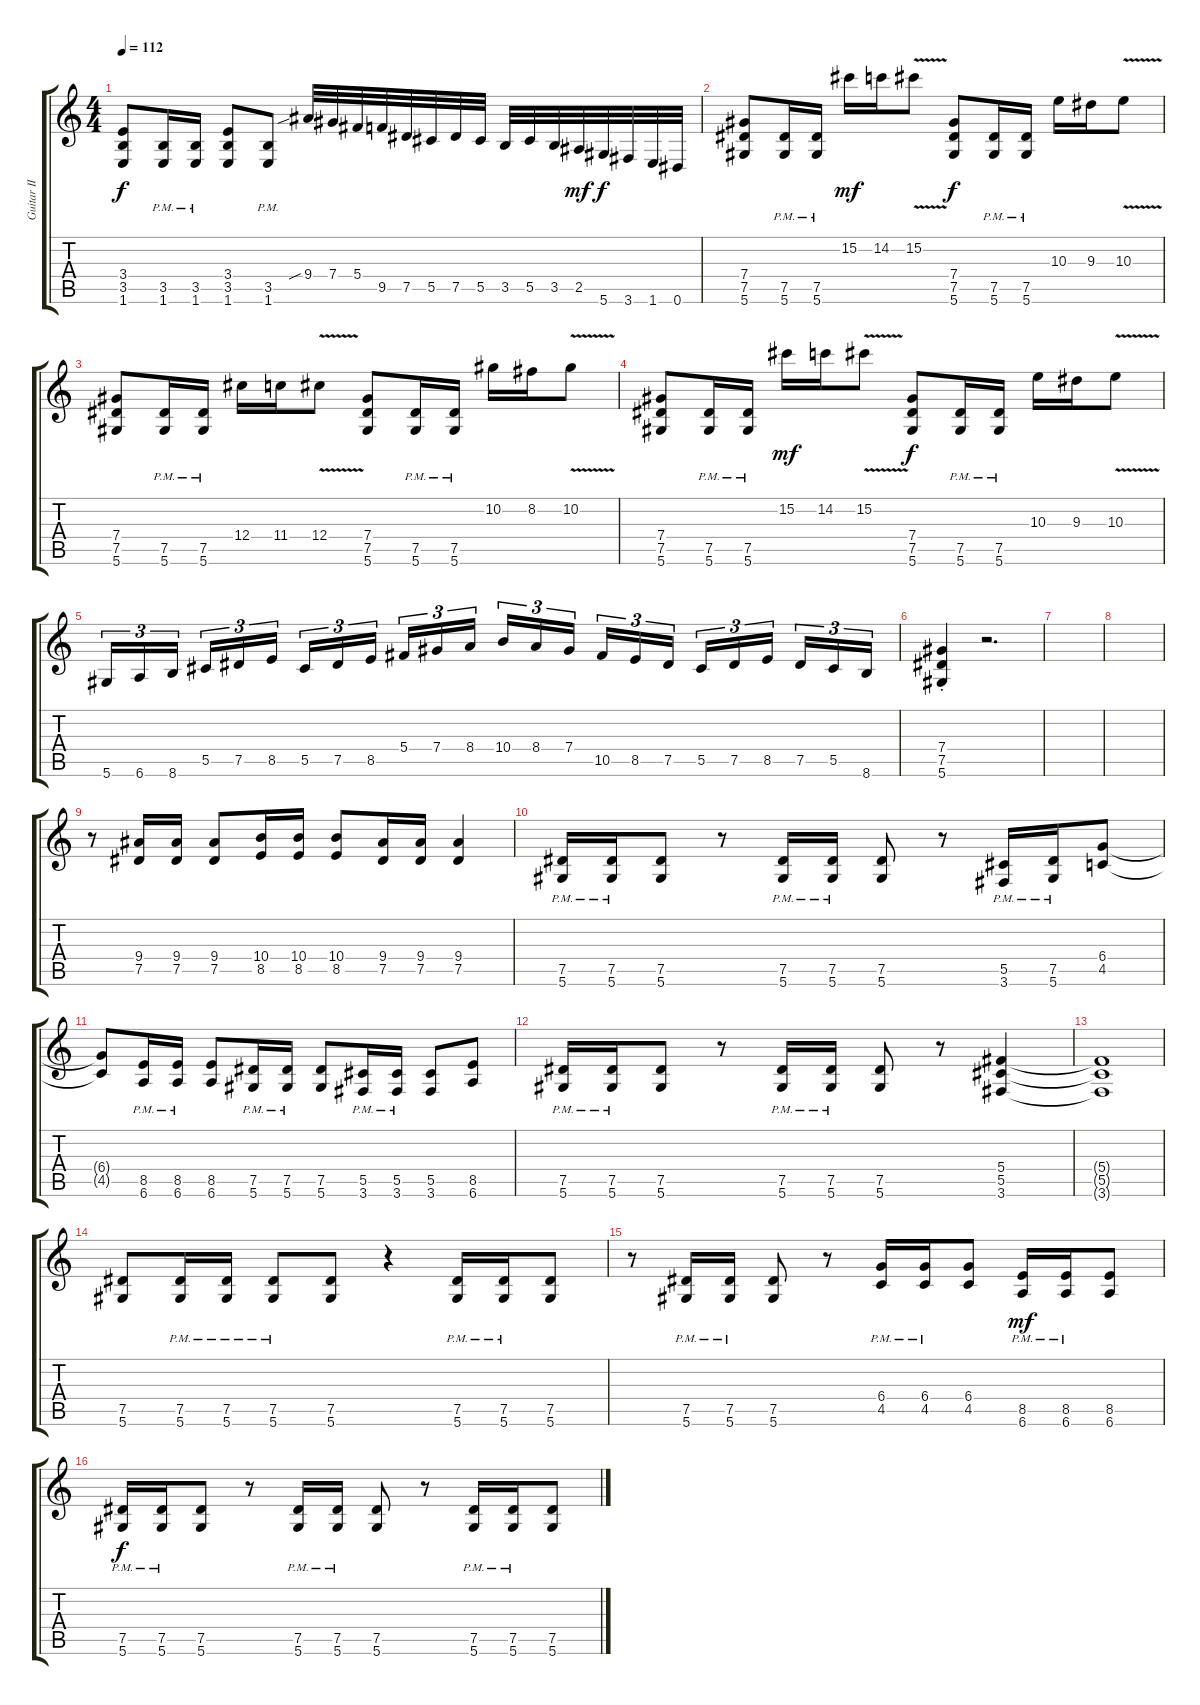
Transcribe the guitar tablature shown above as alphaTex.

\track ("Guitar II" "Guitar II") {instrument overdrivenguitar}
\staff {score tabs}
\tuning (Eb4 Bb3 Gb3 Db3 Ab2 Eb2) {hide}
\ts (4 4)
\tempo 112
\clef g2
\ks c
(3.4 3.5 1.6).8{dy f} (3.5{pm} 1.6{pm}).16 (3.5{pm} 1.6{pm}).16 (3.4 3.5 1.6).8 (3.5{pm} 1.6{pm}).8 9.4{sib}.32 7.4.32 5.4.32 9.5.32 7.5.32 5.5.32 7.5.32 5.5.32 3.5.32 5.5.32 3.5.32 2.5.32{dy mf} 5.6.32{dy f} 3.6.32 1.6.32 0.6.32 |
(7.4 7.5 5.6).8 (7.5{pm} 5.6{pm}).16 (7.5{pm} 5.6{pm}).16 15.2.16{dy mf} 14.2.16 15.2{v}.8 (7.4 7.5 5.6).8{dy f} (7.5{pm} 5.6{pm}).16 (7.5{pm} 5.6{pm}).16 10.3.16 9.3.16 10.3{v}.8 |
(7.4 7.5 5.6).8 (7.5{pm} 5.6{pm}).16 (7.5{pm} 5.6{pm}).16 12.4.16 11.4.16 12.4{v}.8 (7.4 7.5 5.6).8 (7.5{pm} 5.6{pm}).16 (7.5{pm} 5.6{pm}).16 10.2.16 8.2.16 10.2{v}.8 |
(7.4 7.5 5.6).8 (7.5{pm} 5.6{pm}).16 (7.5{pm} 5.6{pm}).16 15.2.16{dy mf} 14.2.16 15.2{v}.8 (7.4 7.5 5.6).8{dy f} (7.5{pm} 5.6{pm}).16 (7.5{pm} 5.6{pm}).16 10.3.16 9.3.16 10.3{v}.8 |
5.6.16{tu (3 2)} 6.6.16{tu (3 2)} 8.6.16{tu (3 2) beam splitsecondary} 5.5.16{tu (3 2)} 7.5.16{tu (3 2)} 8.5.16{tu (3 2)} 5.5.16{tu (3 2)} 7.5.16{tu (3 2)} 8.5.16{tu (3 2) beam splitsecondary} 5.4.16{tu (3 2)} 7.4.16{tu (3 2)} 8.4.16{tu (3 2)} 10.4.16{tu (3 2)} 8.4.16{tu (3 2)} 7.4.16{tu (3 2) beam splitsecondary} 10.5.16{tu (3 2)} 8.5.16{tu (3 2)} 7.5.16{tu (3 2)} 5.5.16{tu (3 2)} 7.5.16{tu (3 2)} 8.5.16{tu (3 2) beam splitsecondary} 7.5.16{tu (3 2)} 5.5.16{tu (3 2)} 8.6.16{tu (3 2)} |
(7.4{st} 7.5{st} 5.6{st}).4 r.2{d} |
|
|
r.8 (9.4 7.5).16 (9.4 7.5).16 (9.4 7.5).8 (10.4 8.5).16 (10.4 8.5).16 (10.4 8.5).8 (9.4 7.5).16 (9.4 7.5).16 (9.4 7.5).4 |
(7.5{pm} 5.6{pm}).16 (7.5{pm} 5.6{pm}).16 (7.5 5.6).8 r.8 (7.5{pm} 5.6{pm}).16 (7.5{pm} 5.6{pm}).16 (7.5 5.6).8 r.8 (5.5{pm} 3.6{pm}).16 (7.5{pm} 5.6{pm}).16 (6.4 4.5).8 |
(6.4{t} 4.5{t}).8 (8.5{pm} 6.6{pm}).16 (8.5{pm} 6.6{pm}).16 (8.5 6.6).8 (7.5{pm} 5.6{pm}).16 (7.5{pm} 5.6{pm}).16 (7.5 5.6).8 (5.5{pm} 3.6{pm}).16 (5.5{pm} 3.6{pm}).16 (5.5 3.6).8 (8.5 6.6).8 |
(7.5{pm} 5.6{pm}).16 (7.5{pm} 5.6{pm}).16 (7.5 5.6).8 r.8 (7.5{pm} 5.6{pm}).16 (7.5{pm} 5.6{pm}).16 (7.5 5.6).8 r.8 (5.4 5.5 3.6).4 |
(5.4{t} 5.5{t} 3.6{t}).1 |
(7.5 5.6).8 (7.5{pm} 5.6{pm}).16 (7.5{pm} 5.6{pm}).16 (7.5{pm} 5.6{pm}).8 (7.5 5.6).8 r.4 (7.5{pm} 5.6{pm}).16 (7.5{pm} 5.6{pm}).16 (7.5 5.6).8 |
r.8 (7.5{pm} 5.6{pm}).16 (7.5{pm} 5.6{pm}).16 (7.5 5.6).8 r.8 (6.4{pm} 4.5{pm}).16 (6.4{pm} 4.5{pm}).16 (6.4 4.5).8 (8.5{pm} 6.6{pm}).16{dy mf} (8.5{pm} 6.6{pm}).16 (8.5 6.6).8 |
(7.5{pm} 5.6{pm}).16{dy f} (7.5{pm} 5.6{pm}).16 (7.5 5.6).8 r.8 (7.5{pm} 5.6{pm}).16 (7.5{pm} 5.6{pm}).16 (7.5 5.6).8 r.8 (7.5{pm} 5.6{pm}).16 (7.5{pm} 5.6{pm}).16 (7.5 5.6).8
